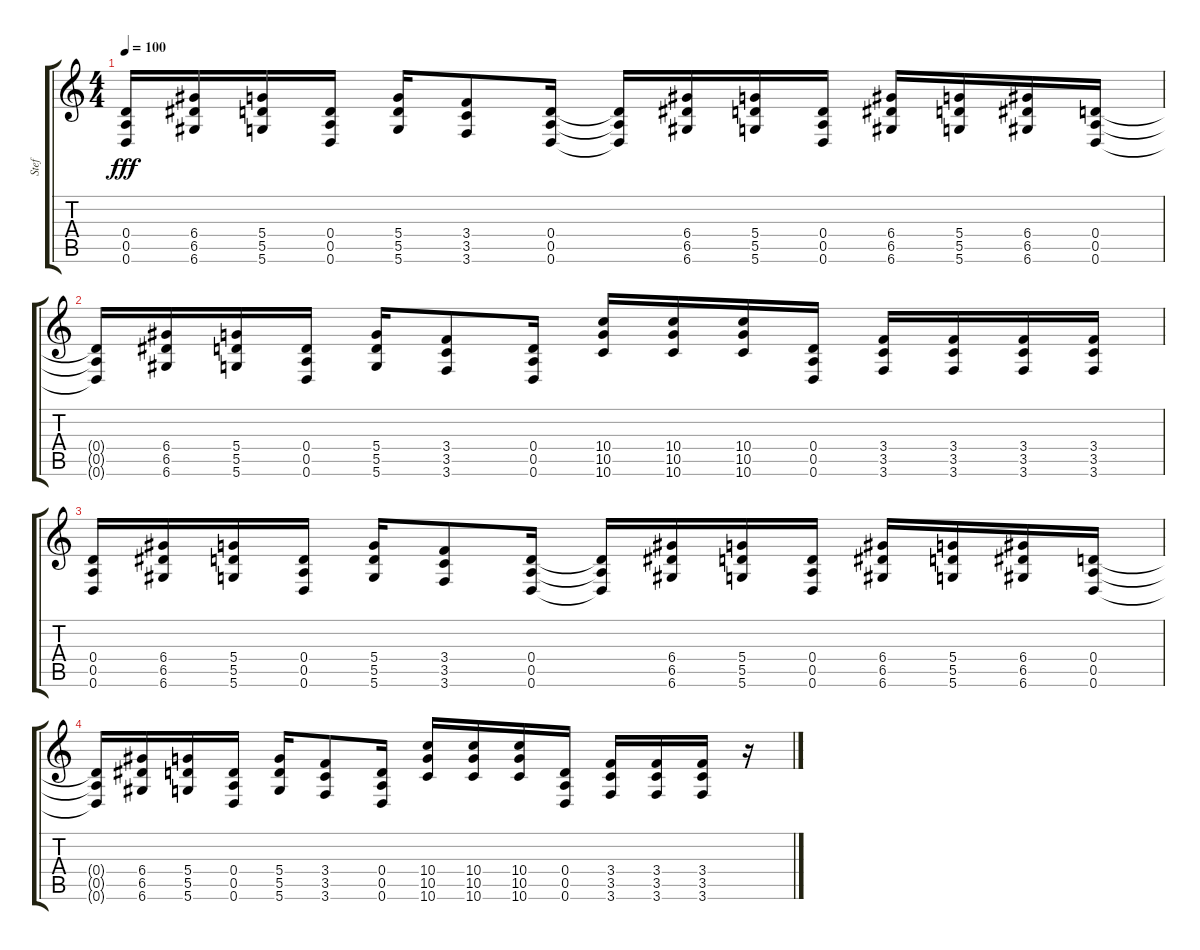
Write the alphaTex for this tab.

\track ("Stef" "Stef") {instrument distortionguitar}
\staff {score tabs}
\tuning (E4 B3 G3 D3 A2 D2) {hide}
\ts (4 4)
\tempo 100
\clef g2
\ks c
(0.4 0.5 0.6).16{dy fff} (6.4 6.5 6.6).16 (5.4 5.5 5.6).16 (0.4 0.5 0.6).16 (5.4 5.5 5.6).16 (3.4 3.5 3.6).8 (0.4 0.5 0.6).16 (0.4{t} 0.5{t} 0.6{t}).16 (6.4 6.5 6.6).16 (5.4 5.5 5.6).16 (0.4 0.5 0.6).16 (6.4 6.5 6.6).16 (5.4 5.5 5.6).16 (6.4 6.5 6.6).16 (0.4 0.5 0.6).16 |
(0.4{t} 0.5{t} 0.6{t}).16 (6.4 6.5 6.6).16 (5.4 5.5 5.6).16 (0.4 0.5 0.6).16 (5.4 5.5 5.6).16 (3.4 3.5 3.6).8 (0.4 0.5 0.6).16 (10.4 10.5 10.6).16 (10.4 10.5 10.6).16 (10.4 10.5 10.6).16 (0.4 0.5 0.6).16 (3.4 3.5 3.6).16 (3.4 3.5 3.6).16 (3.4 3.5 3.6).16 (3.4 3.5 3.6).16 |
(0.4 0.5 0.6).16 (6.4 6.5 6.6).16 (5.4 5.5 5.6).16 (0.4 0.5 0.6).16 (5.4 5.5 5.6).16 (3.4 3.5 3.6).8 (0.4 0.5 0.6).16 (0.4{t} 0.5{t} 0.6{t}).16 (6.4 6.5 6.6).16 (5.4 5.5 5.6).16 (0.4 0.5 0.6).16 (6.4 6.5 6.6).16 (5.4 5.5 5.6).16 (6.4 6.5 6.6).16 (0.4 0.5 0.6).16 |
(0.4{t} 0.5{t} 0.6{t}).16 (6.4 6.5 6.6).16 (5.4 5.5 5.6).16 (0.4 0.5 0.6).16 (5.4 5.5 5.6).16 (3.4 3.5 3.6).8 (0.4 0.5 0.6).16 (10.4 10.5 10.6).16 (10.4 10.5 10.6).16 (10.4 10.5 10.6).16 (0.4 0.5 0.6).16 (3.4 3.5 3.6).16 (3.4 3.5 3.6).16 (3.4 3.5 3.6).16 r.16
